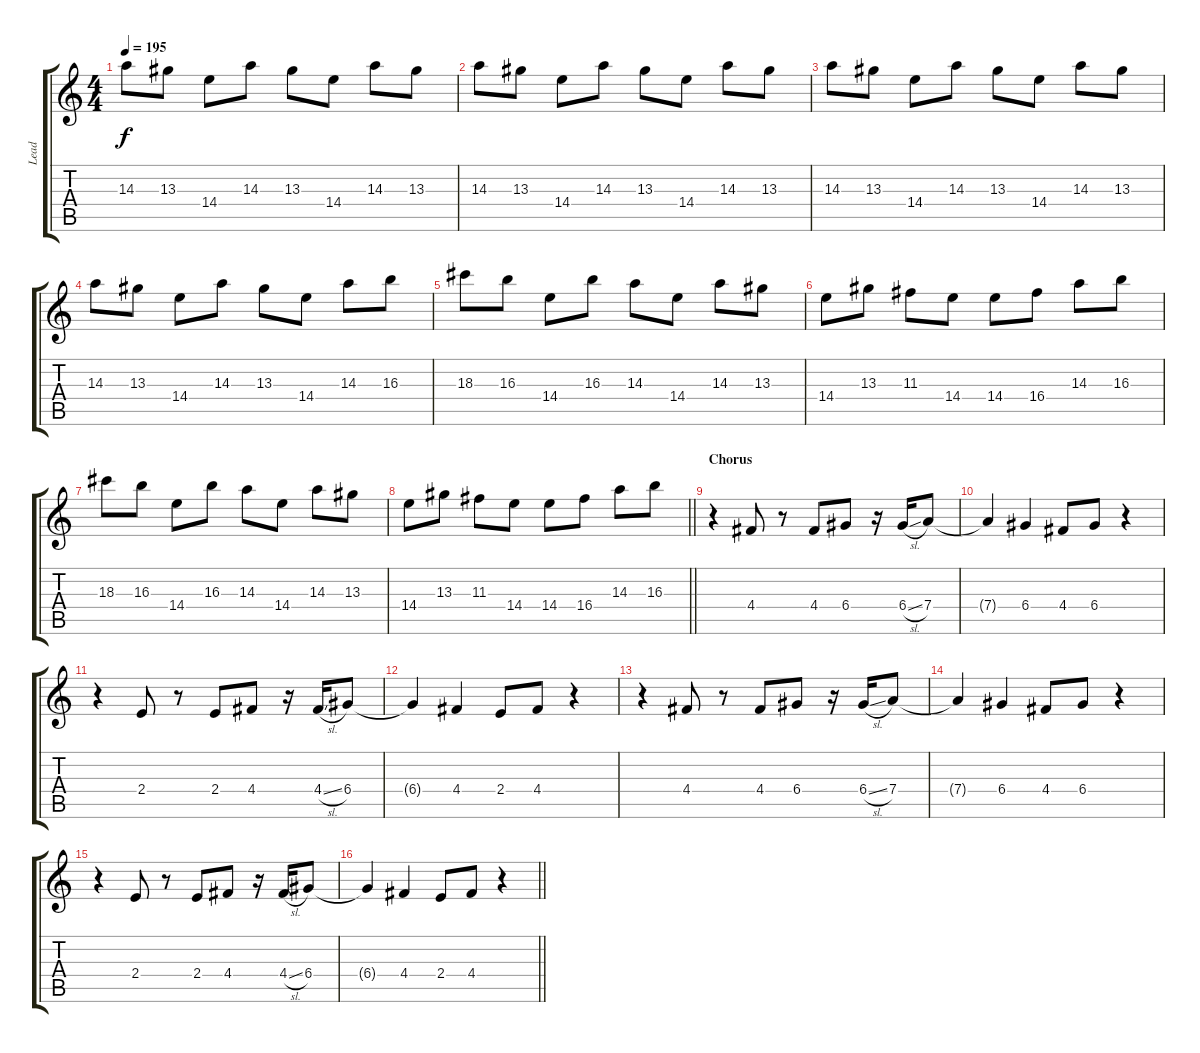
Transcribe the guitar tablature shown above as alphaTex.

\track ("Lead" "Lead") {instrument overdrivenguitar}
\staff {score tabs}
\tuning (E4 B3 G3 D3 A2 D2) {hide}
\ts (4 4)
\tempo 195
\clef g2
\ks c
14.3.8{dy f} 13.3.8 14.4.8 14.3.8 13.3.8 14.4.8 14.3.8 13.3.8 |
14.3.8 13.3.8 14.4.8 14.3.8 13.3.8 14.4.8 14.3.8 13.3.8 |
14.3.8 13.3.8 14.4.8 14.3.8 13.3.8 14.4.8 14.3.8 13.3.8 |
14.3.8 13.3.8 14.4.8 14.3.8 13.3.8 14.4.8 14.3.8 16.3.8 |
18.3.8 16.3.8 14.4.8 16.3.8 14.3.8 14.4.8 14.3.8 13.3.8 |
14.4.8 13.3.8 11.3.8 14.4.8 14.4.8 16.4.8 14.3.8 16.3.8 |
18.3.8 16.3.8 14.4.8 16.3.8 14.3.8 14.4.8 14.3.8 13.3.8 |
\barLineRight lightlight
14.4.8 13.3.8 11.3.8 14.4.8 14.4.8 16.4.8 14.3.8 16.3.8 |
\section ("" "Chorus")
r.4 4.4.8 r.8 4.4.8 6.4.8 r.16 6.4{sl}.16 7.4.8 |
7.4{t}.4 6.4.4 4.4.8 6.4.8 r.4 |
r.4 2.4.8 r.8 2.4.8 4.4.8 r.16 4.4{sl}.16 6.4.8 |
6.4{t}.4 4.4.4 2.4.8 4.4.8 r.4 |
r.4 4.4.8 r.8 4.4.8 6.4.8 r.16 6.4{sl}.16 7.4.8 |
7.4{t}.4 6.4.4 4.4.8 6.4.8 r.4 |
r.4 2.4.8 r.8 2.4.8 4.4.8 r.16 4.4{sl}.16 6.4.8 |
\barLineRight lightlight
6.4{t}.4 4.4.4 2.4.8 4.4.8 r.4
